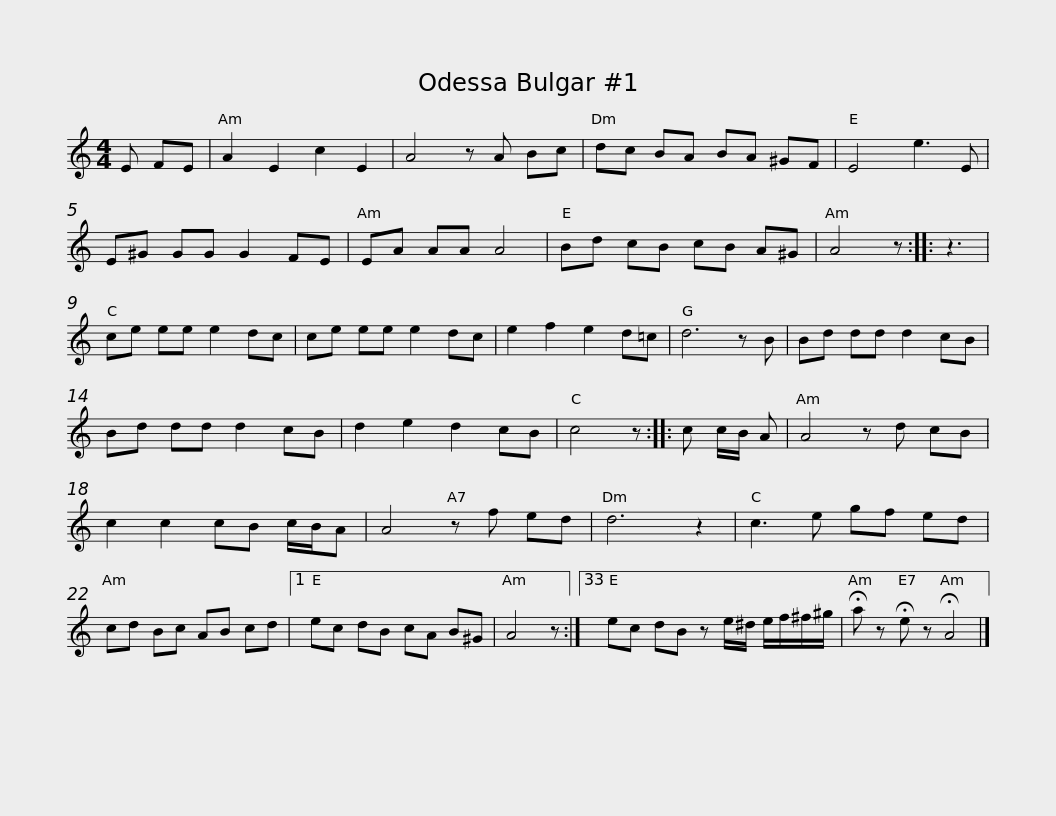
X:1
L:1/8
M:4/4
I:linebreak $
K:C
V:1 treble
V:1
 E FE | A2 E2 c2 E2 | A4 z A Bc | dc BA BA ^GF | E4 e3 E | %5
 E^G GG G2 FE | EA AA A4 |$ Bd cB cB A^G | A4 z :: z3 | %10
 ce ee e2 dc | ce ee e2 dc | e2 f2 e2 d=c | d6 z B | Bd dd d2 cB |$ %15
 Bd dd d2 cB | d2 e2 d2 cB | c4 z :: c c/B/ A | A4 z d cB | %20
 c2 c2 cB c/B/A | A4 z f ed | d6 z2 |$ c3 e gf ed | cd Bc AB cd |1 %25
 ec dB cA B^G | A4 z :|33 ec dB z e/^d/ e/f/^f/^g/ | !fermata!a z !fermata!e z !fermata!A4 |] %29
